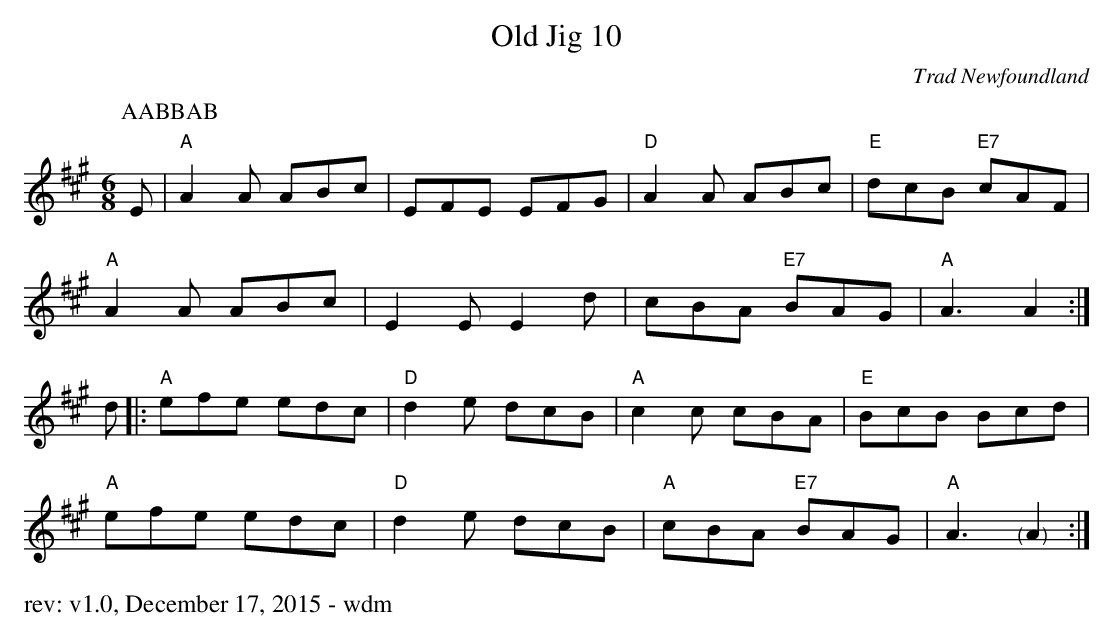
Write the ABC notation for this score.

X:1
T: Old Jig 10
O: Trad Newfoundland
M: 6/8
K: Amaj
P: AABBAB
E |\
"A"A2 A ABc | EFE EFG | "D"A2 A ABc | "E"dcB "E7"cAF |
"A"A2 A ABc | E2 E E2 d | cBA "E7"BAG | "A"A3 A2 :|
d |:\
"A"efe edc | "D"d2 e dcB | "A"c2 c cBA | "E"BcB Bcd |
"A"efe edc | "D"d2 e dcB | "A"cBA "E7"BAG | "A"A3 "<(" ">)" A2 :|
